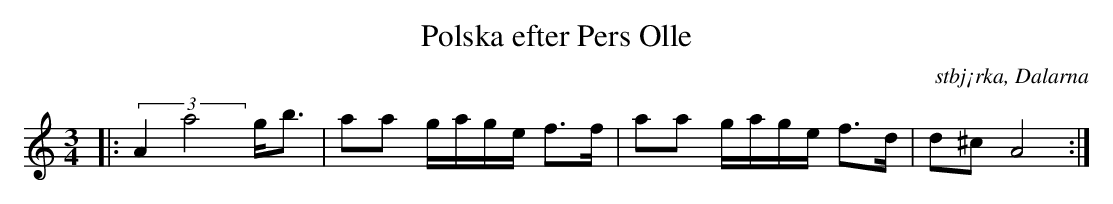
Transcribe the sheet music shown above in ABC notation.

X:1
T:Polska efter Pers Olle
O: stbj¡rka, Dalarna
M:3/4
L:1/16
K:D Dor
|: (3:2:2A4a8 gb3 | a2a2 gage f3f | a2a2 gage f3d | d2^c2 A8 :|
